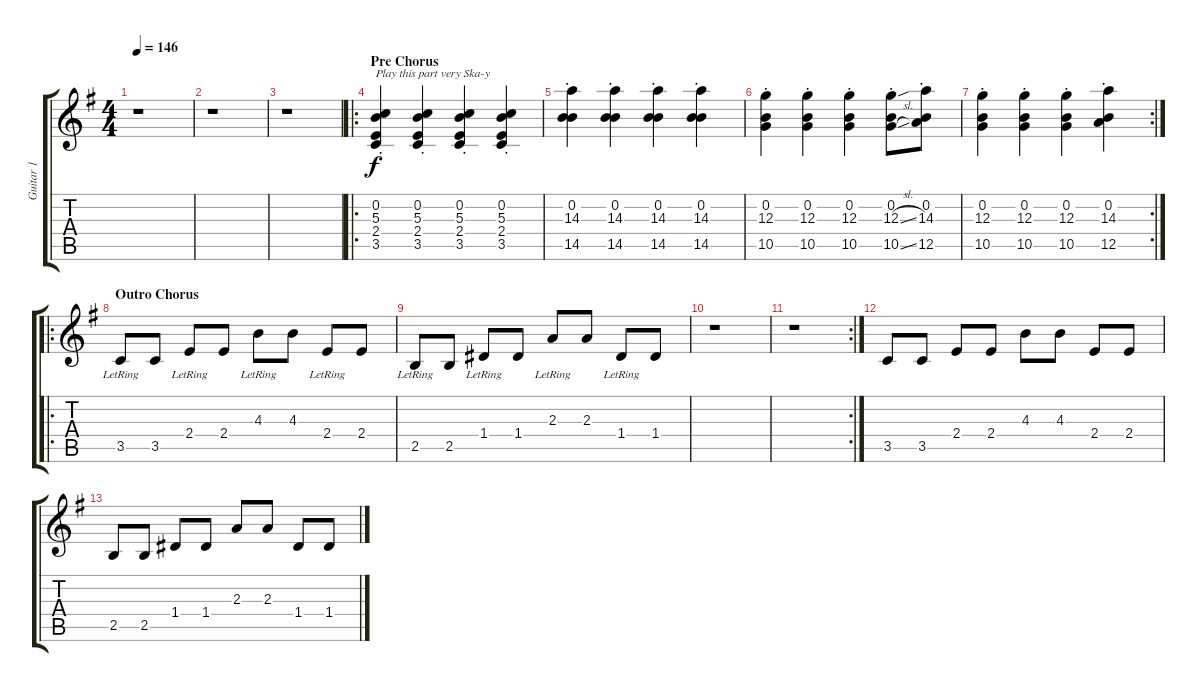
\track ("Guitar 1" "Guitar 1") {instrument distortionguitar}
\staff {score tabs}
\tuning (E4 B3 G3 D3 A2 E2) {hide}
\ts (4 4)
\tempo 146
\clef g2
\ks g
r.1{dy ppp} |
r.1 |
r.1 |
\ro
\section ("" "Pre Chorus")
(0.2{st} 5.3{st} 2.4{st} 3.5{st}).4{txt "Play this part very Ska-y" dy f volume 13} (0.2{st} 5.3{st} 2.4{st} 3.5{st}).4 (0.2{st} 5.3{st} 2.4{st} 3.5{st}).4 (0.2{st} 5.3{st} 2.4{st} 3.5{st}).4 |
(0.2{st} 14.3{st} 14.5{st}).4 (0.2{st} 14.3{st} 14.5{st}).4 (0.2{st} 14.3{st} 14.5{st}).4 (0.2{st} 14.3{st} 14.5{st}).4 |
(0.2{st} 12.3{st} 10.5{st}).4 (0.2{st} 12.3{st} 10.5{st}).4 (0.2{st} 12.3{st} 10.5{st}).4 (0.2{st} 12.3{sl} 10.5{sl}).8 (0.2{st} 14.3{st} 12.5{st}).8 |
\rc 2
(0.2{st} 12.3{st} 10.5{st}).4 (0.2{st} 12.3{st} 10.5{st}).4 (0.2{st} 12.3{st} 10.5{st}).4 (0.2{st} 14.3{st} 12.5{st}).4 |
\ro
\section ("" "Outro Chorus")
3.5{lr}.8 3.5.8 2.4{lr}.8 2.4.8 4.3{lr}.8 4.3.8 2.4{lr}.8 2.4.8 |
2.5{lr}.8 2.5.8 1.4{lr}.8 1.4.8 2.3{lr}.8 2.3.8 1.4{lr}.8 1.4.8 |
r.1 |
\rc 2
r.1 |
3.5.8 3.5.8 2.4.8 2.4.8 4.3.8 4.3.8 2.4.8 2.4.8 |
2.5.8 2.5.8 1.4.8 1.4.8 2.3.8 2.3.8 1.4.8 1.4.8
